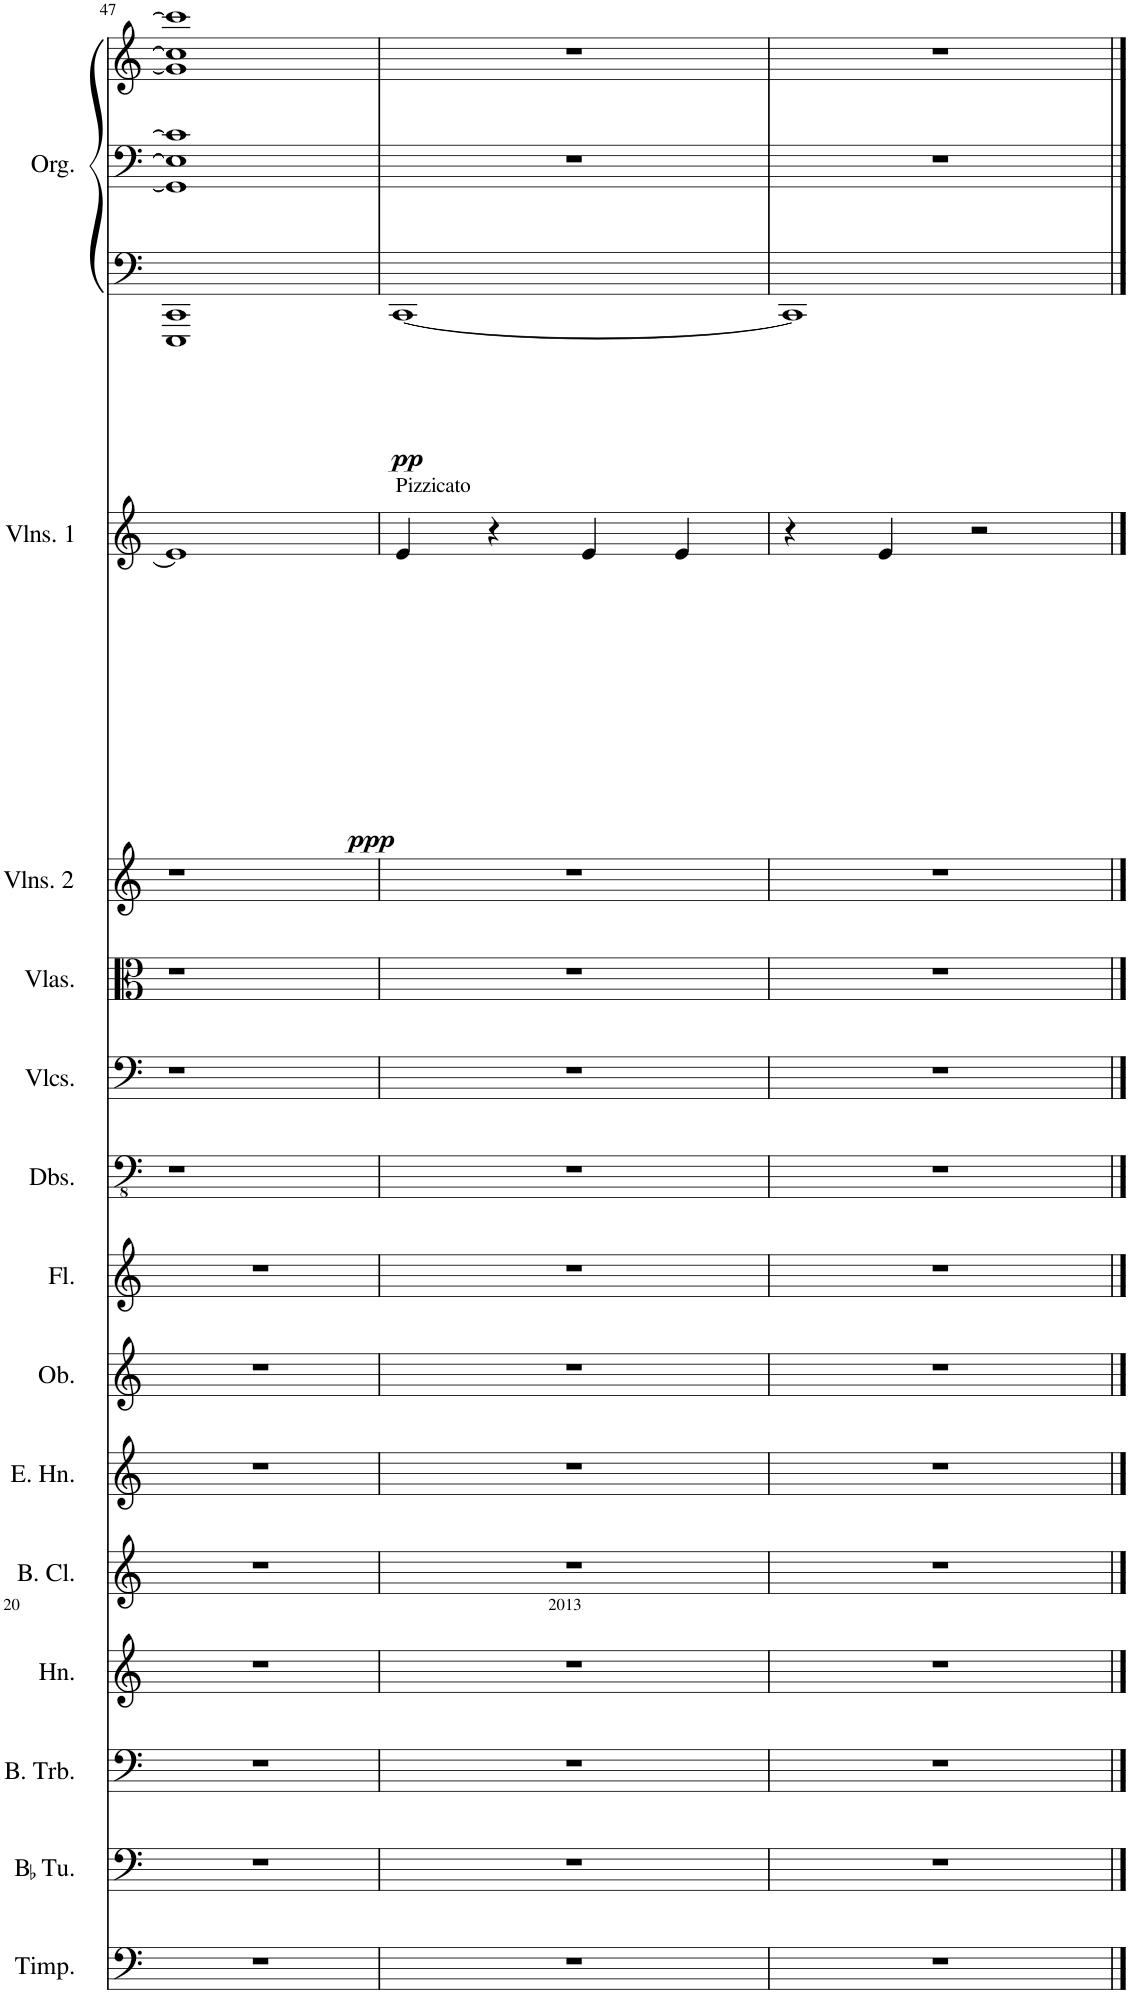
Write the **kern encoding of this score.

**kern	**kern	**kern	**kern	**kern	**kern	**kern	**kern	**kern	**kern	**kern	**kern	**kern	**dynam	**kern	**kern	**kern	**dynam
*part14	*part13	*part12	*part11	*part10	*part9	*part8	*part7	*part6	*part5	*part4	*part3	*part2	*part2	*part1	*part1	*part1	*part1
*staff16	*staff15	*staff14	*staff13	*staff12	*staff11	*staff10	*staff9	*staff8	*staff7	*staff6	*staff5	*staff4	*staff4	*staff3	*staff2	*staff1	*staff1/2/3
*I"Timpani	*I"BaccidentalFlat Tuba	*I"Bass Trombone	*I"Horn	*I"Bass Clarinet	*I"English Horn	*I"Oboe	*I"Flute	*I"Double Basses	*I"Violoncellos	*I"Violas	*I"Violins 2	*I"Violins 1	*	*I"Organ	*	*	*
*I'Timp.	*I'BaccidentalFlat Tu.	*I'B. Trb.	*I'Hn.	*I'B. Cl.	*I'E. Hn.	*I'Ob.	*I'Fl.	*I'Dbs.	*I'Vlcs.	*I'Vlas.	*I'Vlns. 2	*I'Vlns. 1	*	*I'Org.	*	*	*
!!LO:PB:g=z
*clefF4	*clefF4	*clefF4	*clefG2	*clefG2	*clefG2	*clefG2	*clefG2	*clefFv4	*clefF4	*clefC3	*clefG2	*clefG2	*	*clefF4	*clefF4	*clefG2	*
*	*	*	*Trd4c7	*Trd8c14	*Trd4c7	*	*	*	*	*	*	*	*	*	*	*	*
*k[]	*k[]	*k[]	*k[]	*k[]	*k[]	*k[]	*k[]	*k[]	*k[]	*k[]	*k[]	*k[]	*	*k[]	*k[]	*k[]	*
*M4/4	*M4/4	*M4/4	*M4/4	*M4/4	*M4/4	*M4/4	*M4/4	*M4/4	*M4/4	*M4/4	*M4/4	*M4/4	*	*M4/4	*M4/4	*M4/4	*
=47	=47	=47	=47	=47	=47	=47	=47	=47	=47	=47	=47	=47	=47	=47	=47	=47	=47
1r	1r	1r	1r	1r	1r	1r	1r	1r	1r	1r	1r	1e]	.	1EEE 1CC	1GG] 1E] 1c]	1g] 1cc] 1ccc]	.
=48	=48	=48	=48	=48	=48	=48	=48	=48	=48	=48	=48	=48	=48	=48	=48	=48	=48
!	!	!	!	!	!	!	!	!	!	!	!	!LO:TX:a:t=Pizzicato	!	!	!	!	!
!	!	!	!	!	!	!	!	!	!	!	!	!	!LO:DY:b	!	!	!	!LO:DY:b=3
1r	1r	1r	1r	1r	1r	1r	1r	1r	1r	1r	1r	4e/	ppp	[1CC	1r	1r	pp
.	.	.	.	.	.	.	.	.	.	.	.	4r	.	.	.	.	.
.	.	.	.	.	.	.	.	.	.	.	.	4e/	.	.	.	.	.
.	.	.	.	.	.	.	.	.	.	.	.	4e/	.	.	.	.	.
=49	=49	=49	=49	=49	=49	=49	=49	=49	=49	=49	=49	=49	=49	=49	=49	=49	=49
1r	1r	1r	1r	1r	1r	1r	1r	1r	1r	1r	1r	4r	.	1CC]	1r	1r	.
.	.	.	.	.	.	.	.	.	.	.	.	4e/	.	.	.	.	.
.	.	.	.	.	.	.	.	.	.	.	.	2r	.	.	.	.	.
==	==	==	==	==	==	==	==	==	==	==	==	==	==	==	==	==	==
*-	*-	*-	*-	*-	*-	*-	*-	*-	*-	*-	*-	*-	*-	*-	*-	*-	*-
